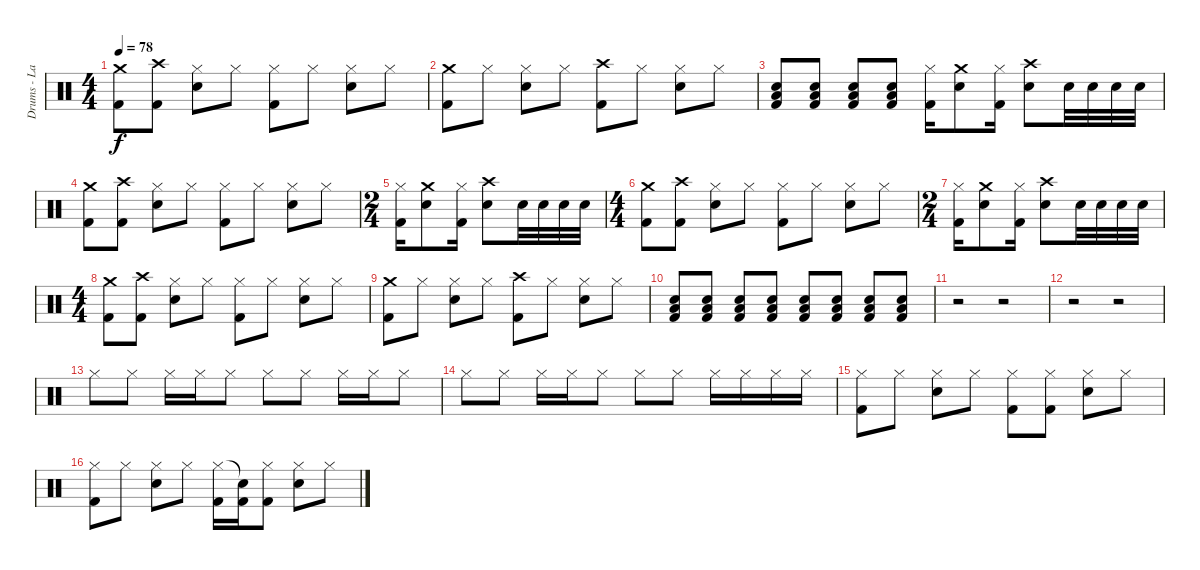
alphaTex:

\track ("Drums - Lars" "Drums - La") {instrument percussion}
\staff {score}
\articulation defaults
\ts (4 4)
\tempo 78
\clef neutral
\ks c
("Crash medium (hit)" "Kick (hit) 2").8{dy f} ("Crash high (hit)" "Kick (hit) 2").8 ("Hi-Hat (closed)" "Snare (hit) 2").8 "Hi-Hat (closed)".8 ("Hi-Hat (closed)" "Kick (hit) 2").8 "Hi-Hat (closed)".8 ("Hi-Hat (closed)" "Snare (hit) 2").8 "Hi-Hat (closed)".8 |
("Crash medium (hit)" "Kick (hit) 2").8 "Hi-Hat (closed)".8 ("Hi-Hat (closed)" "Snare (hit) 2").8 "Hi-Hat (closed)".8 ("Crash high (hit)" "Kick (hit) 2").8 "Hi-Hat (closed)".8 ("Hi-Hat (closed)" "Snare (hit) 2").8 "Hi-Hat (closed)".8 |
("Low Floor Tom (hit)" "Snare (hit) 2" "Kick (hit) 2").8 ("Low Floor Tom (hit)" "Snare (hit) 2" "Kick (hit) 2").8 ("Low Floor Tom (hit)" "Snare (hit) 2" "Kick (hit) 2").8 ("Low Floor Tom (hit)" "Snare (hit) 2" "Kick (hit) 2").8 ("Hi-Hat (closed)" "Kick (hit) 2").16 ("Crash medium (hit)" "Snare (hit) 2").8 ("Hi-Hat (closed)" "Kick (hit) 2").16 ("Crash high (hit)" "Snare (hit) 2").8 "Snare (hit) 2".32 "Snare (hit) 2".32 "Snare (hit) 2".32 "Snare (hit) 2".32 |
("Crash medium (hit)" "Kick (hit) 2").8 ("Crash high (hit)" "Kick (hit) 2").8 ("Hi-Hat (closed)" "Snare (hit) 2").8 "Hi-Hat (closed)".8 ("Hi-Hat (closed)" "Kick (hit) 2").8 "Hi-Hat (closed)".8 ("Hi-Hat (closed)" "Snare (hit) 2").8 "Hi-Hat (closed)".8 |
\ts (2 4)
("Hi-Hat (closed)" "Kick (hit) 2").16 ("Crash medium (hit)" "Snare (hit) 2").8 ("Hi-Hat (closed)" "Kick (hit) 2").16 ("Crash high (hit)" "Snare (hit) 2").8 "Snare (hit) 2".32 "Snare (hit) 2".32 "Snare (hit) 2".32 "Snare (hit) 2".32 |
\ts (4 4)
("Crash medium (hit)" "Kick (hit) 2").8 ("Crash high (hit)" "Kick (hit) 2").8 ("Hi-Hat (closed)" "Snare (hit) 2").8 "Hi-Hat (closed)".8 ("Hi-Hat (closed)" "Kick (hit) 2").8 "Hi-Hat (closed)".8 ("Hi-Hat (closed)" "Snare (hit) 2").8 "Hi-Hat (closed)".8 |
\ts (2 4)
("Hi-Hat (closed)" "Kick (hit) 2").16 ("Crash medium (hit)" "Snare (hit) 2").8 ("Hi-Hat (closed)" "Kick (hit) 2").16 ("Crash high (hit)" "Snare (hit) 2").8 "Snare (hit) 2".32 "Snare (hit) 2".32 "Snare (hit) 2".32 "Snare (hit) 2".32 |
\ts (4 4)
("Crash medium (hit)" "Kick (hit) 2").8 ("Crash high (hit)" "Kick (hit) 2").8 ("Hi-Hat (closed)" "Snare (hit) 2").8 "Hi-Hat (closed)".8 ("Hi-Hat (closed)" "Kick (hit) 2").8 "Hi-Hat (closed)".8 ("Hi-Hat (closed)" "Snare (hit) 2").8 "Hi-Hat (closed)".8 |
("Crash medium (hit)" "Kick (hit) 2").8 "Hi-Hat (closed)".8 ("Hi-Hat (closed)" "Snare (hit) 2").8 "Hi-Hat (closed)".8 ("Crash high (hit)" "Kick (hit) 2").8 "Hi-Hat (closed)".8 ("Hi-Hat (closed)" "Snare (hit) 2").8 "Hi-Hat (closed)".8 |
("Low Floor Tom (hit)" "Snare (hit) 2" "Kick (hit) 2").8 ("Low Floor Tom (hit)" "Snare (hit) 2" "Kick (hit) 2").8 ("Low Floor Tom (hit)" "Snare (hit) 2" "Kick (hit) 2").8 ("Low Floor Tom (hit)" "Snare (hit) 2" "Kick (hit) 2").8 ("Low Floor Tom (hit)" "Snare (hit) 2" "Kick (hit) 2").8 ("Low Floor Tom (hit)" "Snare (hit) 2" "Kick (hit) 2").8 ("Low Floor Tom (hit)" "Snare (hit) 2" "Kick (hit) 2").8 ("Low Floor Tom (hit)" "Snare (hit) 2" "Kick (hit) 2").8 |
r.2 r.2 |
r.2 r.2 |
"Hi-Hat (closed)".8 "Hi-Hat (closed)".8 "Hi-Hat (closed)".16 "Hi-Hat (closed)".16 "Hi-Hat (closed)".8 "Hi-Hat (closed)".8 "Hi-Hat (closed)".8 "Hi-Hat (closed)".16 "Hi-Hat (closed)".16 "Hi-Hat (closed)".8 |
"Hi-Hat (closed)".8 "Hi-Hat (closed)".8 "Hi-Hat (closed)".16 "Hi-Hat (closed)".16 "Hi-Hat (closed)".8 "Hi-Hat (closed)".8 "Hi-Hat (closed)".8 "Hi-Hat (closed)".16 "Hi-Hat (closed)".16 "Hi-Hat (closed)".16 "Hi-Hat (closed)".16 |
("Hi-Hat (closed)" "Kick (hit) 2").8 "Hi-Hat (closed)".8 ("Hi-Hat (closed)" "Snare (hit) 2").8 "Hi-Hat (closed)".8 ("Hi-Hat (closed)" "Kick (hit) 2").8 ("Hi-Hat (closed)" "Kick (hit) 2").8 ("Hi-Hat (closed)" "Snare (hit) 2").8 "Hi-Hat (closed)".8 |
("Hi-Hat (closed)" "Kick (hit) 2").8 "Hi-Hat (closed)".8 ("Hi-Hat (closed)" "Snare (hit) 2").8 "Hi-Hat (closed)".8 ("Hi-Hat (closed)" "Kick (hit) 2").16 ("Snare (hit)"{t} "Kick (hit) 2").16 ("Hi-Hat (closed)" "Kick (hit) 2").8 ("Hi-Hat (closed)" "Snare (hit) 2").8 "Hi-Hat (closed)".8
